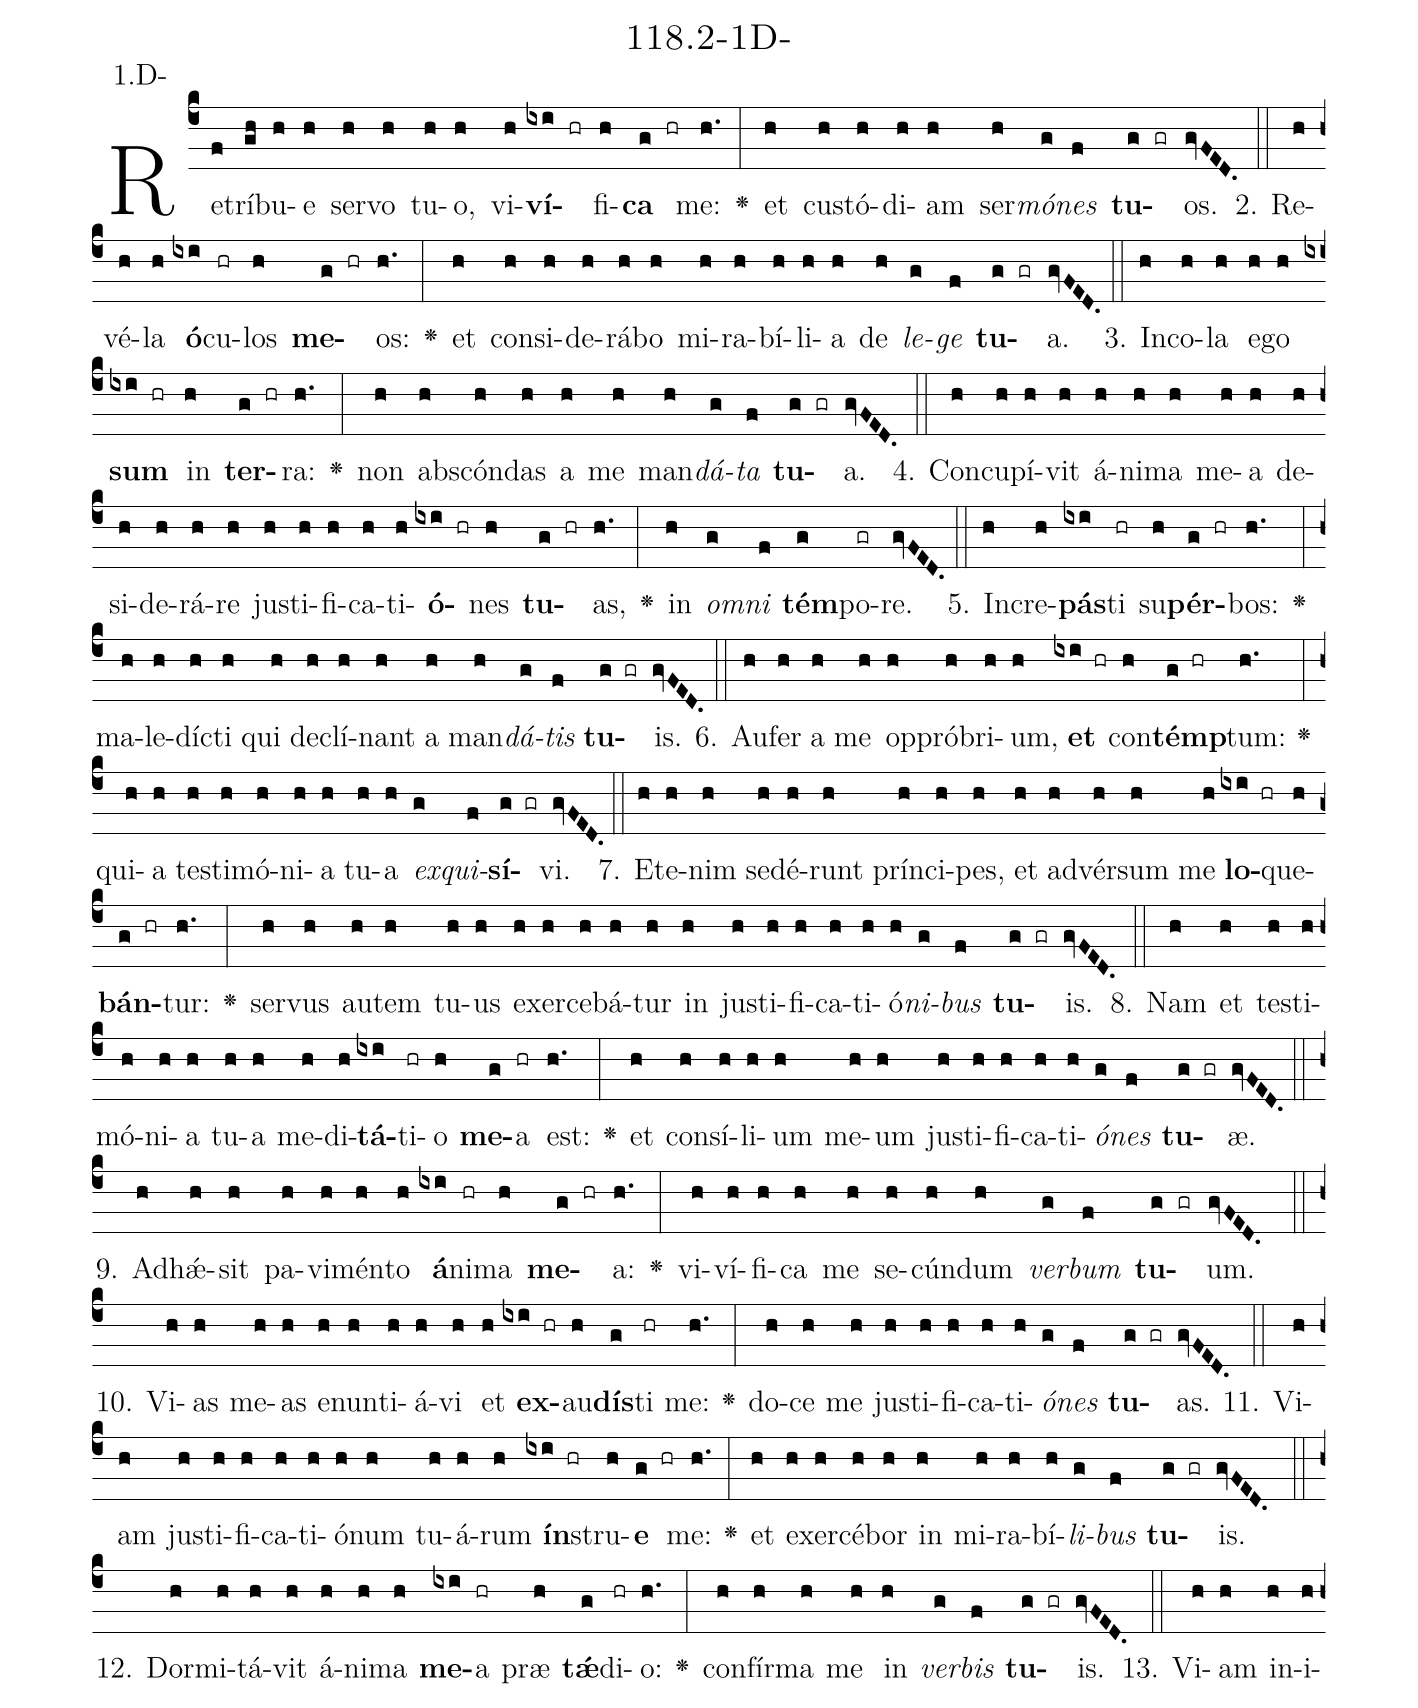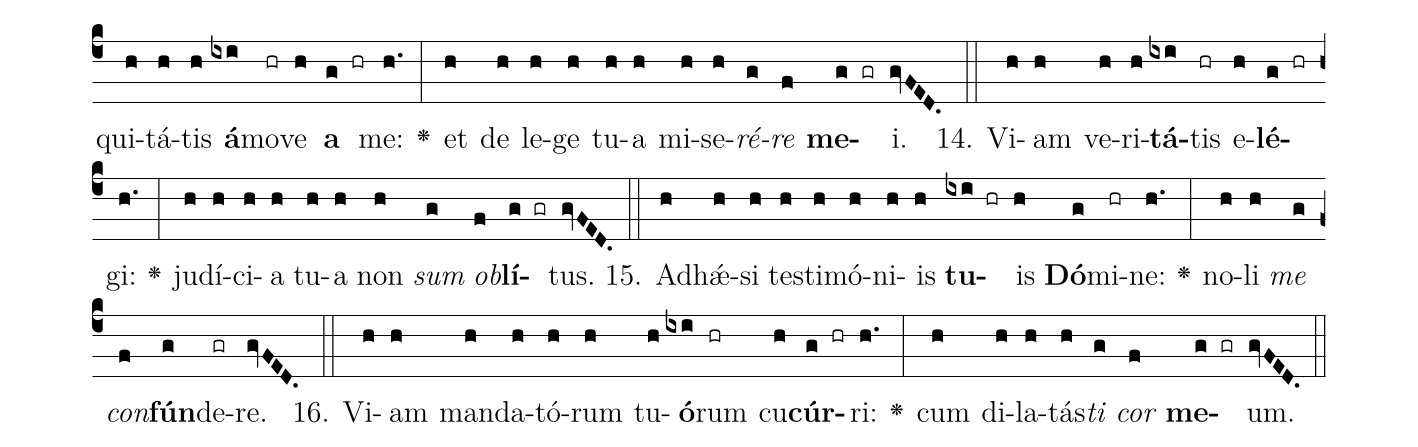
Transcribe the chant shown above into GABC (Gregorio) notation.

name: 118.2-1D-;
annotation: 1.D-;
%%
(c4)Re(f)trí(gh)bu(h)e(h) ser(h)vo(h) tu(h)o,(h) vi(h)<b>ví</b>(ixi hr)fi(h)<b>ca</b>(g hr) me:(h.) <v>\greheightstar</v>(:) et(h) cus(h)tó(h)di(h)am(h) ser(h)<i>mó</i>(g)<i>nes</i>(f) <b>tu</b>(g gr)os.(gvFED.) (::)
2. Re(h)vé(h)la(h) <b>ó</b>(ixi)cu(hr)los(h) <b>me</b>(g hr)os:(h.) <v>\greheightstar</v>(:) et(h) con(h)si(h)de(h)rá(h)bo(h) mi(h)ra(h)bí(h)li(h)a(h) de(h) <i>le</i>(g)<i>ge</i>(f) <b>tu</b>(g gr)a.(gvFED.) (::)
3. In(h)co(h)la(h) e(h)go(h) <b>sum</b>(ixi hr) in(h) <b>ter</b>(g hr)ra:(h.) <v>\greheightstar</v>(:) non(h) abs(h)cón(h)das(h) a(h) me(h) man(h)<i>dá</i>(g)<i>ta</i>(f) <b>tu</b>(g gr)a.(gvFED.) (::)
4. Con(h)cu(h)pí(h)vit(h) á(h)ni(h)ma(h) me(h)a(h) de(h)si(h)de(h)rá(h)re(h) jus(h)ti(h)fi(h)ca(h)ti(h)<b>ó</b>(ixi hr)nes(h) <b>tu</b>(g hr)as,(h.) <v>\greheightstar</v>(:) in(h) <i>om</i>(g)<i>ni</i>(f) <b>tém</b>(g)po(gr)re.(gvFED.) (::)
5. In(h)cre(h)<b>pás</b>(ixi)ti(hr) su(h)<b>pér</b>(g hr)bos:(h.) <v>\greheightstar</v>(:) ma(h)le(h)díc(h)ti(h) qui(h) de(h)clí(h)nant(h) a(h) man(h)<i>dá</i>(g)<i>tis</i>(f) <b>tu</b>(g gr)is.(gvFED.) (::)
6. Au(h)fer(h) a(h) me(h) op(h)pró(h)bri(h)um,(h) <b>et</b>(ixi hr) con(h)<b>témp</b>(g hr)tum:(h.) <v>\greheightstar</v>(:) qui(h)a(h) tes(h)ti(h)mó(h)ni(h)a(h) tu(h)a(h) <i>ex</i>(g)<i>qui</i>(f)<b>sí</b>(g gr)vi.(gvFED.) (::)
7. Et(h)e(h)nim(h) se(h)dé(h)runt(h) prín(h)ci(h)pes,(h) et(h) ad(h)vér(h)sum(h) me(h) <b>lo</b>(ixi hr)que(h)<b>bán</b>(g hr)tur:(h.) <v>\greheightstar</v>(:) ser(h)vus(h) au(h)tem(h) tu(h)us(h) ex(h)er(h)ce(h)bá(h)tur(h) in(h) jus(h)ti(h)fi(h)ca(h)ti(h)ó(h)<i>ni</i>(g)<i>bus</i>(f) <b>tu</b>(g gr)is.(gvFED.) (::)
8. Nam(h) et(h) tes(h)ti(h)mó(h)ni(h)a(h) tu(h)a(h) me(h)di(h)<b>tá</b>(ixi)ti(hr)o(h) <b>me</b>(g)a(hr) est:(h.) <v>\greheightstar</v>(:) et(h) con(h)sí(h)li(h)um(h) me(h)um(h) jus(h)ti(h)fi(h)ca(h)ti(h)<i>ó</i>(g)<i>nes</i>(f) <b>tu</b>(g gr)æ.(gvFED.) (::)
9. Ad(h)hǽ(h)sit(h) pa(h)vi(h)mén(h)to(h) <b>á</b>(ixi)ni(hr)ma(h) <b>me</b>(g hr)a:(h.) <v>\greheightstar</v>(:) vi(h)ví(h)fi(h)ca(h) me(h) se(h)cún(h)dum(h) <i>ver</i>(g)<i>bum</i>(f) <b>tu</b>(g gr)um.(gvFED.) (::)
10. Vi(h)as(h) me(h)as(h) e(h)nun(h)ti(h)á(h)vi(h) et(h) <b>ex</b>(ixi hr)au(h)<b>dís</b>(g)ti(hr) me:(h.) <v>\greheightstar</v>(:) do(h)ce(h) me(h) jus(h)ti(h)fi(h)ca(h)ti(h)<i>ó</i>(g)<i>nes</i>(f) <b>tu</b>(g gr)as.(gvFED.) (::)
11. Vi(h)am(h) jus(h)ti(h)fi(h)ca(h)ti(h)ó(h)num(h) tu(h)á(h)rum(h) <b>ín</b>(ixi hr)stru(h)<b>e</b>(g hr) me:(h.) <v>\greheightstar</v>(:) et(h) ex(h)er(h)cé(h)bor(h) in(h) mi(h)ra(h)bí(h)<i>li</i>(g)<i>bus</i>(f) <b>tu</b>(g gr)is.(gvFED.) (::)
12. Dor(h)mi(h)tá(h)vit(h) á(h)ni(h)ma(h) <b>me</b>(ixi)a(hr) præ(h) <b>tǽ</b>(g)di(hr)o:(h.) <v>\greheightstar</v>(:) con(h)fír(h)ma(h) me(h) in(h) <i>ver</i>(g)<i>bis</i>(f) <b>tu</b>(g gr)is.(gvFED.) (::)
13. Vi(h)am(h) in(h)i(h)qui(h)tá(h)tis(h) <b>á</b>(ixi)mo(hr)ve(h) <b>a</b>(g hr) me:(h.) <v>\greheightstar</v>(:) et(h) de(h) le(h)ge(h) tu(h)a(h) mi(h)se(h)<i>ré</i>(g)<i>re</i>(f) <b>me</b>(g gr)i.(gvFED.) (::)
14. Vi(h)am(h) ve(h)ri(h)<b>tá</b>(ixi)tis(hr) e(h)<b>lé</b>(g hr)gi:(h.) <v>\greheightstar</v>(:) ju(h)dí(h)ci(h)a(h) tu(h)a(h) non(h) <i>sum</i>(g) <i>ob</i>(f)<b>lí</b>(g gr)tus.(gvFED.) (::)
15. Ad(h)hǽ(h)si(h) tes(h)ti(h)mó(h)ni(h)is(h) <b>tu</b>(ixi hr)is(h) <b>Dó</b>(g)mi(hr)ne:(h.) <v>\greheightstar</v>(:) no(h)li(h) <i>me</i>(g) <i>con</i>(f)<b>fún</b>(g)de(gr)re.(gvFED.) (::)
16. Vi(h)am(h) man(h)da(h)tó(h)rum(h) tu(h)<b>ó</b>(ixi)rum(hr) cu(h)<b>cúr</b>(g hr)ri:(h.) <v>\greheightstar</v>(:) cum(h) di(h)la(h)tás(h)<i>ti</i>(g) <i>cor</i>(f) <b>me</b>(g gr)um.(gvFED.) (::)
